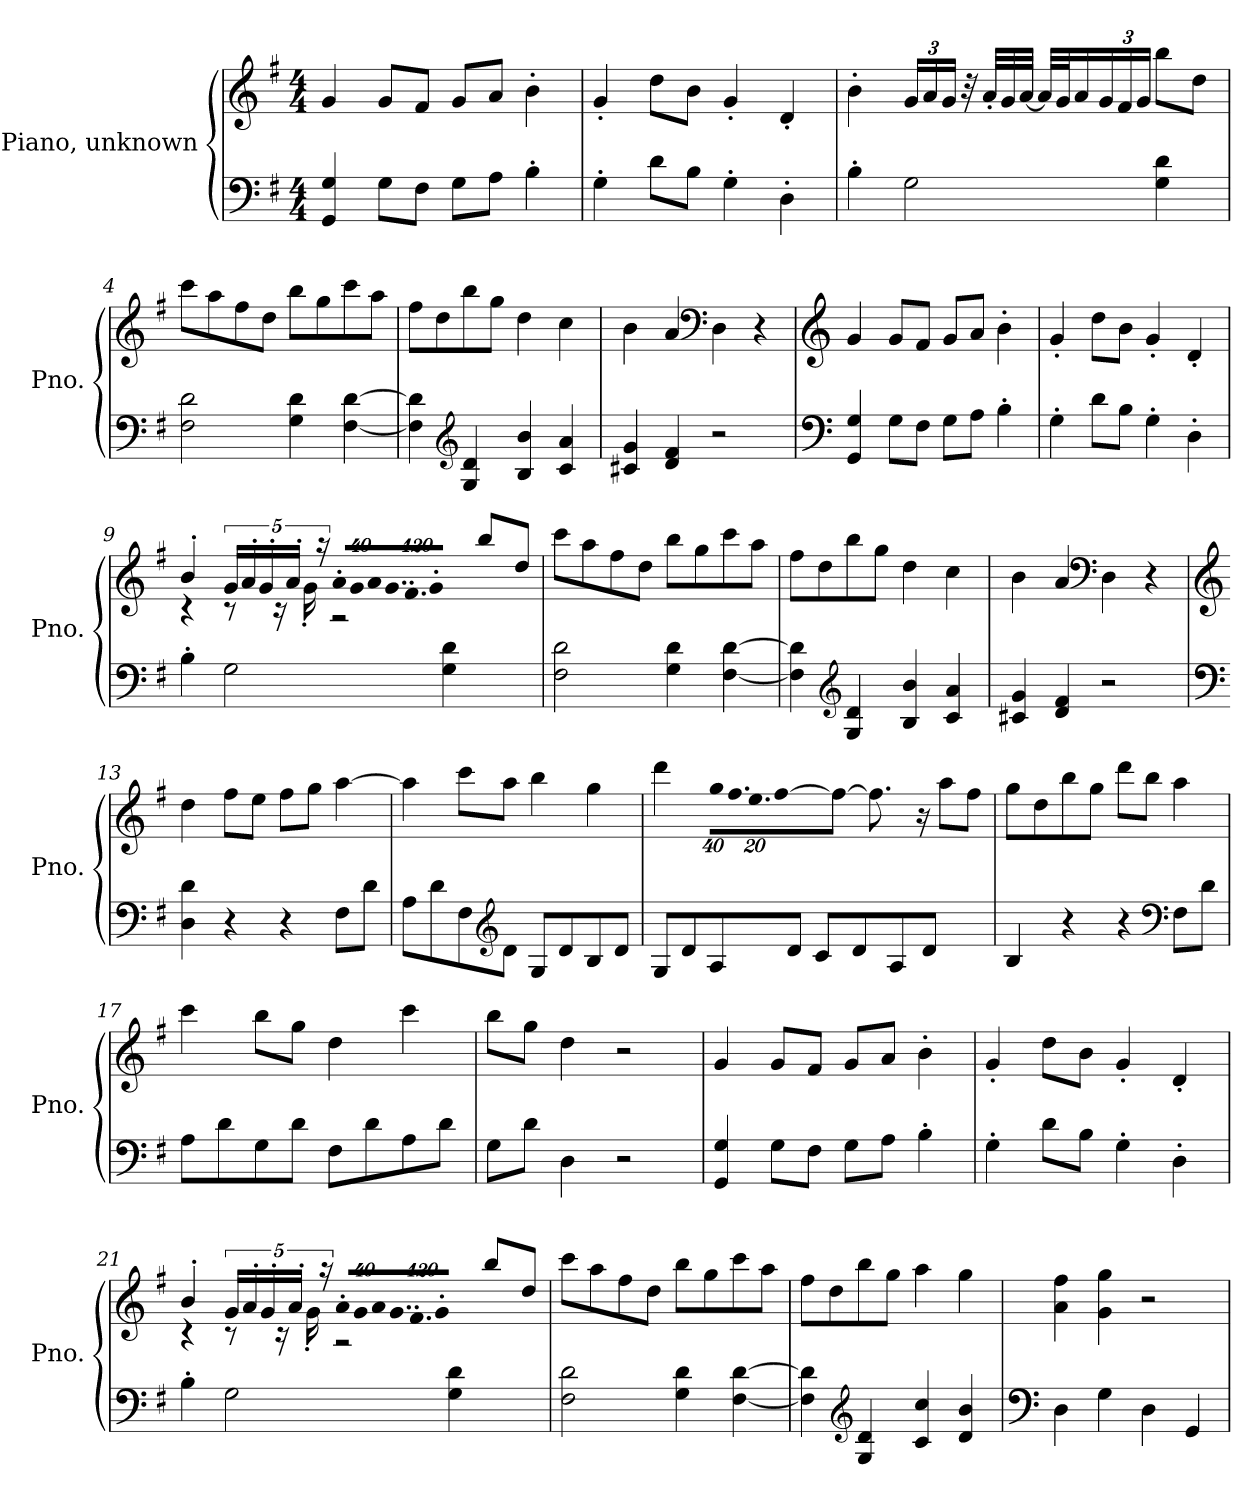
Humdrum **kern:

**kern	**kern
*part1	*part1
*staff2	*staff1
*I"Piano, unknown	*
*I'Pno.	*
*clefF4	*clefG2
*k[f#]	*k[f#]
*M4/4	*M4/4
*MM120	*MM120
=1	=1
4GG/ 4G/	4g/
8G\L	8g/L
8F#\J	8f#/J
8G\L	8g/L
8A\J	8a/J
4B'\	4b'\
=2	=2
4G'\	4g'/
8d\L	8dd\L
8B\J	8b\J
4G'\	4g'/
4D'\	4d'/
=3	=3
4B'\	4b'\
*	*Xbrackettup
2G\	24g/LL
.	24a/
.	24g/JJ
.	32r
.	32a'/LLL
.	32g/
.	[32a/JJJ
.	32a/LLL]
.	32g/J
.	16a/
.	24g/
.	24f#/
.	24g/JJ
4G\ 4d\	8bb\L
.	8dd\J
=4	=4
2F#\ 2d\	8ccc\L
.	8aa\
.	8ff#\
.	8dd\J
4G\ 4d\	8bb\L
.	8gg\
[4F#\ [4d\	8ccc\
.	8aa\J
!!LO:LB:g=z
=5	=5
4F#\] 4d\]	8ff#\L
.	8dd\
*clefG2	*
4G/ 4d/	8bb\
.	8gg\J
4B/ 4b/	4dd\
4c/ 4a/	4cc\
=6	=6
4c#X/ 4g/	4b\
4d/ 4f#/	4a/
*	*clefF4
2r	4D\
.	4r
=7	=7
*clefF4	*clefG2
4GG/ 4G/	4g/
8G\L	8g/L
8F#\J	8f#/J
8G\L	8g/L
8A\J	8a/J
4B'\	4b'\
=8	=8
4G'\	4g'/
8d\L	8dd\L
8B\J	8b\J
4G'\	4g'/
4D'\	4d'/
=9	=9
*	*^
4B'\	4b'/	4r
*	*brackettup	*
2G\	20g/LL	8r
.	20a'/	.
.	20g'/	.
.	.	16r
.	20a'/JJ	.
.	.	16g'\
.	20r	.
*	*Xbrackettup	*
!	!LO:N:vis=32	!
.	640%23a'/LLL	2r
!	!LO:N:vis=32	!
.	640%23g/	.
!	!LO:N:vis=32	!
.	640%23a/	.
!	!LO:N:vis=32.	!
.	1920%103g/	.
!	!LO:N:vis=32.	!
.	1920%103f#'/	.
!	!LO:N:vis=32	!
.	640%23g'/JJJ	.
4G\ 4d\	.	.
.	8bb/L	.
.	8dd/J	.
960ryy	.	960ryy
*	*v	*v
!!LO:LB:g=z
=10	=10
2F#\ 2d\	8ccc\L
.	8aa\
.	8ff#\
.	8dd\J
4G\ 4d\	8bb\L
.	8gg\
[4F#\ [4d\	8ccc\
.	8aa\J
=11	=11
4F#\] 4d\]	8ff#\L
.	8dd\
*clefG2	*
4G/ 4d/	8bb\
.	8gg\J
4B/ 4b/	4dd\
4c/ 4a/	4cc\
=12	=12
4c#X/ 4g/	4b\
4d/ 4f#/	4a/
*	*clefF4
2r	4D\
.	4r
=13	=13
*clefF4	*clefG2
4D\ 4d\	4dd\
4r	8ff#\L
.	8ee\J
4r	8ff#\L
.	8gg\J
8F#\L	[4aa\
8d\J	.
=14	=14
8A\L	4aa\]
8d\	.
8F#\	8ccc\L
*clefG2	*
8d\J	8aa\J
8G/L	4bb\
8d/	.
8B/	4gg\
8d/J	.
!!LO:LB:g=z
=15	=15
8G/L	4ddd\
8d/	.
!	!LO:N:vis=32
8A/	640%23gg\LLL
!	!LO:N:vis=64.
.	640%17ff#\L
!	!LO:N:vis=64.
.	640%17ee\J
!	!LO:N:vis=32
.	[640%23ff#\JJ
8d/J	8ff#\J_
8c/L	8.ff#\]
8d/	.
.	16r
8A/	8aa\L
8d/J	8ff#\J
=16	=16
4B/	8gg\L
.	8dd\
4r	8bb\
.	8gg\J
4r	8ddd\L
.	8bb\J
*clefF4	*
8F#\L	4aa\
8d\J	.
=17	=17
8A\L	4ccc\
8d\	.
8G\	8bb\L
8d\J	8gg\J
8F#\L	4dd\
8d\	.
8A\	4ccc\
8d\J	.
=18	=18
8G\L	8bb\L
8d\J	8gg\J
4D\	4dd\
2r	2r
=19	=19
4GG/ 4G/	4g/
8G\L	8g/L
8F#\J	8f#/J
8G\L	8g/L
8A\J	8a/J
4B'\	4b'\
!!LO:LB:g=z
=20	=20
4G'\	4g'/
8d\L	8dd\L
8B\J	8b\J
4G'\	4g'/
4D'\	4d'/
=21	=21
*	*^
4B'\	4b'/	4r
*	*brackettup	*
2G\	20g/LL	8r
.	20a'/	.
.	20g'/	.
.	.	16r
.	20a'/JJ	.
.	.	16g'\
.	20r	.
*	*Xbrackettup	*
!	!LO:N:vis=32	!
.	640%23a'/LLL	2r
!	!LO:N:vis=32	!
.	640%23g/	.
!	!LO:N:vis=32	!
.	640%23a/	.
!	!LO:N:vis=32.	!
.	1920%103g/	.
!	!LO:N:vis=32.	!
.	1920%103f#'/	.
!	!LO:N:vis=32	!
.	640%23g'/JJJ	.
4G\ 4d\	.	.
.	8bb/L	.
.	8dd/J	.
960ryy	.	960ryy
*	*v	*v
=22	=22
2F#\ 2d\	8ccc\L
.	8aa\
.	8ff#\
.	8dd\J
4G\ 4d\	8bb\L
.	8gg\
[4F#\ [4d\	8ccc\
.	8aa\J
=23	=23
4F#\] 4d\]	8ff#\L
.	8dd\
*clefG2	*
4G/ 4d/	8bb\
.	8gg\J
4c/ 4cc/	4aa\
4d/ 4b/	4gg\
!!LO:LB:g=z
=24	=24
*clefF4	*
4D\	4a\ 4ff#\
4G\	4g\ 4gg\
4D\	2r
4GG/	.
=	=
*-	*-
